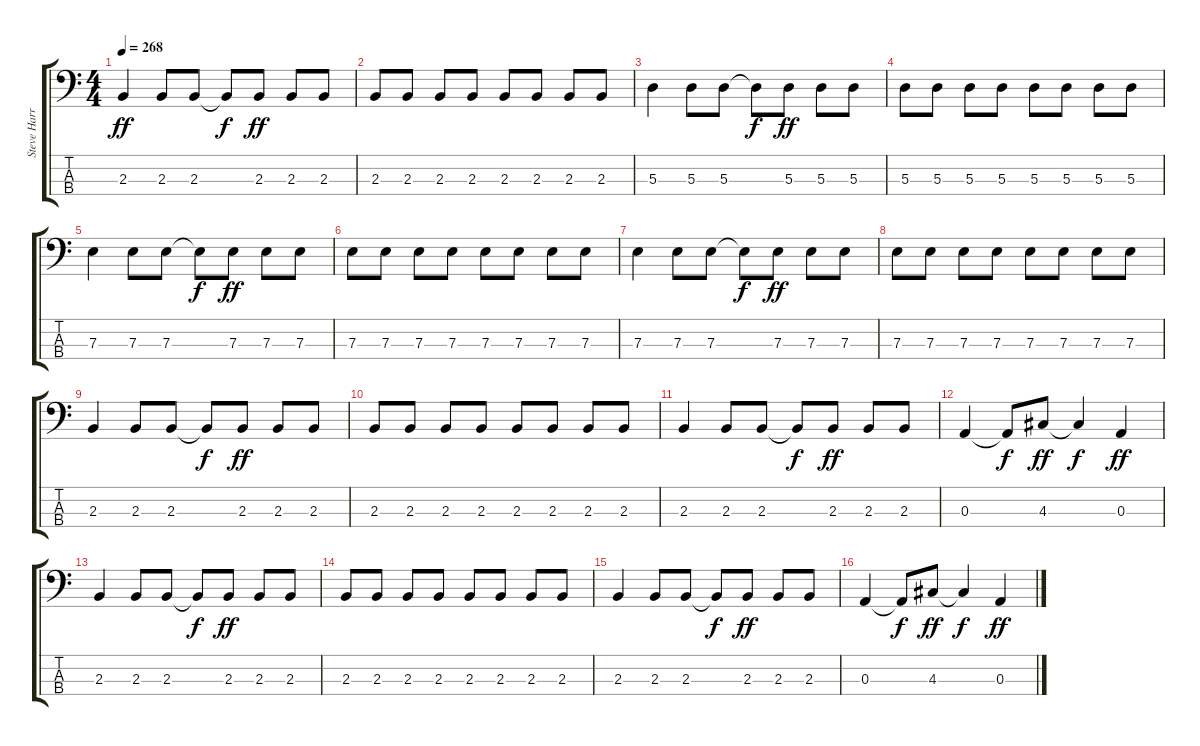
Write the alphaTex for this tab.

\track ("Steve Harris" "Steve Harr") {instrument electricbassfinger}
\staff {score tabs}
\tuning (G2 D2 A1 E1) {hide}
\ts (4 4)
\tempo 268
\clef f4
\ks c
2.3.4{dy ff} 2.3.8 2.3.8 2.3{t}.8{dy f} 2.3.8{dy ff} 2.3.8 2.3.8 |
2.3.8 2.3.8 2.3.8 2.3.8 2.3.8 2.3.8 2.3.8 2.3.8 |
5.3.4 5.3.8 5.3.8 5.3{t}.8{dy f} 5.3.8{dy ff} 5.3.8 5.3.8 |
5.3.8 5.3.8 5.3.8 5.3.8 5.3.8 5.3.8 5.3.8 5.3.8 |
7.3.4 7.3.8 7.3.8 7.3{t}.8{dy f} 7.3.8{dy ff} 7.3.8 7.3.8 |
7.3.8 7.3.8 7.3.8 7.3.8 7.3.8 7.3.8 7.3.8 7.3.8 |
7.3.4 7.3.8 7.3.8 7.3{t}.8{dy f} 7.3.8{dy ff} 7.3.8 7.3.8 |
7.3.8 7.3.8 7.3.8 7.3.8 7.3.8 7.3.8 7.3.8 7.3.8 |
2.3.4 2.3.8 2.3.8 2.3{t}.8{dy f} 2.3.8{dy ff} 2.3.8 2.3.8 |
2.3.8 2.3.8 2.3.8 2.3.8 2.3.8 2.3.8 2.3.8 2.3.8 |
2.3.4 2.3.8 2.3.8 2.3{t}.8{dy f} 2.3.8{dy ff} 2.3.8 2.3.8 |
0.3.4 0.3{t}.8{dy f} 4.3.8{dy ff} 4.3{t}.4{dy f} 0.3.4{dy ff} |
2.3.4 2.3.8 2.3.8 2.3{t}.8{dy f} 2.3.8{dy ff} 2.3.8 2.3.8 |
2.3.8 2.3.8 2.3.8 2.3.8 2.3.8 2.3.8 2.3.8 2.3.8 |
2.3.4 2.3.8 2.3.8 2.3{t}.8{dy f} 2.3.8{dy ff} 2.3.8 2.3.8 |
0.3.4 0.3{t}.8{dy f} 4.3.8{dy ff} 4.3{t}.4{dy f} 0.3.4{dy ff}
